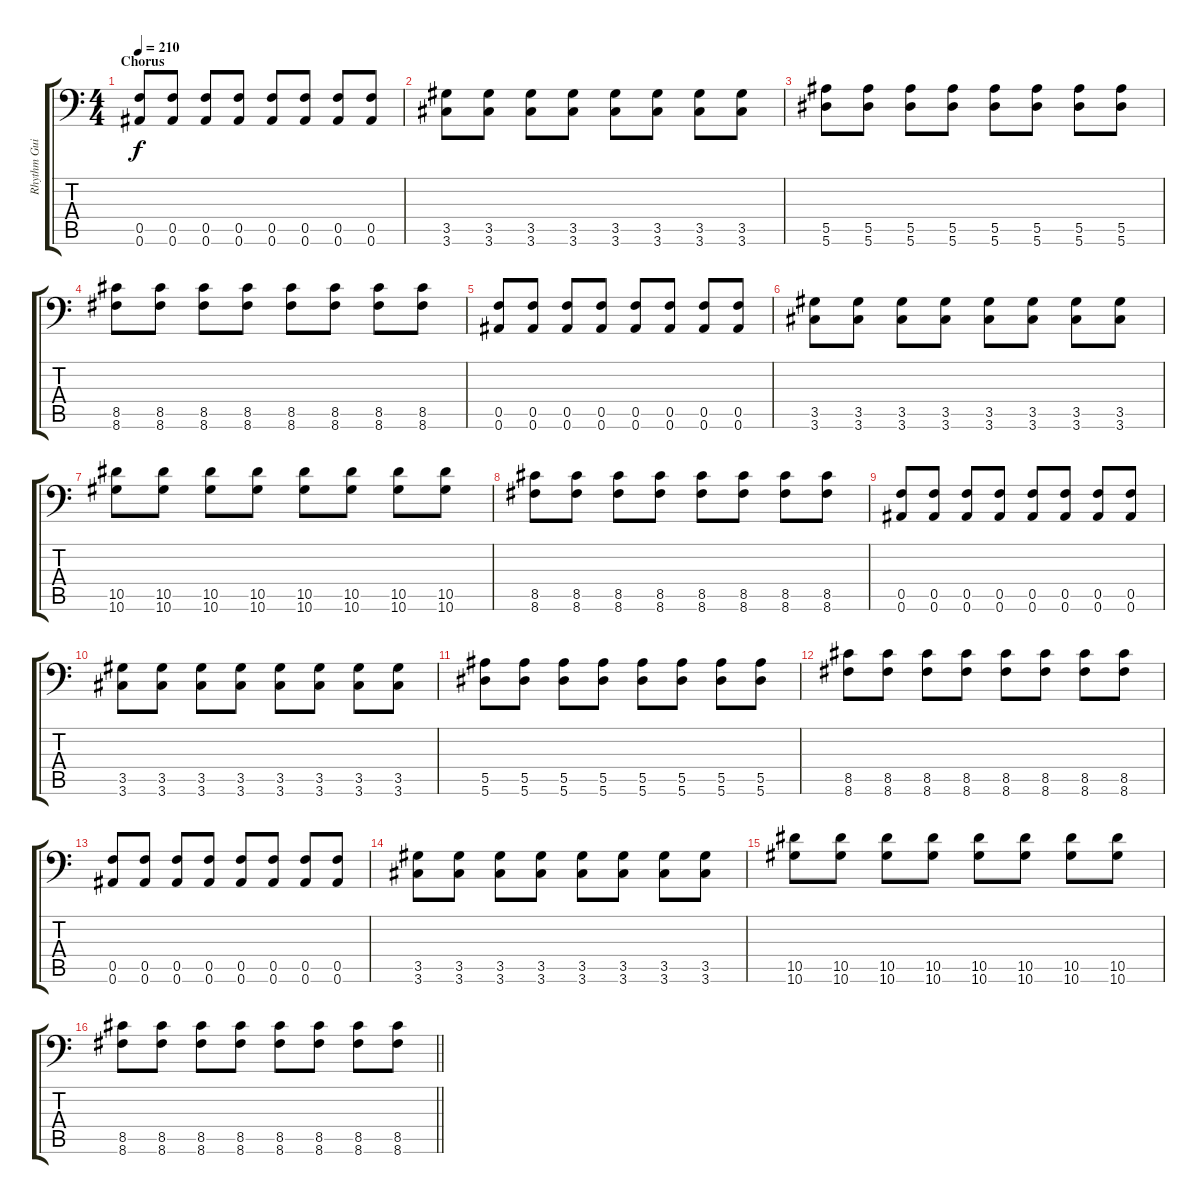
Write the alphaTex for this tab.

\track ("Rhythm Guitar I" "Rhythm Gui") {instrument distortionguitar}
\staff {score tabs}
\tuning (C4 G3 Eb3 Bb2 F2 Bb1) {hide}
\ts (4 4)
\section ("" "Chorus")
\tempo 210
\clef f4
\ks c
(0.5 0.6).8{dy f} (0.5 0.6).8 (0.5 0.6).8 (0.5 0.6).8 (0.5 0.6).8 (0.5 0.6).8 (0.5 0.6).8 (0.5 0.6).8 |
(3.5 3.6).8 (3.5 3.6).8 (3.5 3.6).8 (3.5 3.6).8 (3.5 3.6).8 (3.5 3.6).8 (3.5 3.6).8 (3.5 3.6).8 |
(5.5 5.6).8 (5.5 5.6).8 (5.5 5.6).8 (5.5 5.6).8 (5.5 5.6).8 (5.5 5.6).8 (5.5 5.6).8 (5.5 5.6).8 |
(8.5 8.6).8 (8.5 8.6).8 (8.5 8.6).8 (8.5 8.6).8 (8.5 8.6).8 (8.5 8.6).8 (8.5 8.6).8 (8.5 8.6).8 |
(0.5 0.6).8 (0.5 0.6).8 (0.5 0.6).8 (0.5 0.6).8 (0.5 0.6).8 (0.5 0.6).8 (0.5 0.6).8 (0.5 0.6).8 |
(3.5 3.6).8 (3.5 3.6).8 (3.5 3.6).8 (3.5 3.6).8 (3.5 3.6).8 (3.5 3.6).8 (3.5 3.6).8 (3.5 3.6).8 |
(10.5 10.6).8 (10.5 10.6).8 (10.5 10.6).8 (10.5 10.6).8 (10.5 10.6).8 (10.5 10.6).8 (10.5 10.6).8 (10.5 10.6).8 |
(8.5 8.6).8 (8.5 8.6).8 (8.5 8.6).8 (8.5 8.6).8 (8.5 8.6).8 (8.5 8.6).8 (8.5 8.6).8 (8.5 8.6).8 |
(0.5 0.6).8 (0.5 0.6).8 (0.5 0.6).8 (0.5 0.6).8 (0.5 0.6).8 (0.5 0.6).8 (0.5 0.6).8 (0.5 0.6).8 |
(3.5 3.6).8 (3.5 3.6).8 (3.5 3.6).8 (3.5 3.6).8 (3.5 3.6).8 (3.5 3.6).8 (3.5 3.6).8 (3.5 3.6).8 |
(5.5 5.6).8 (5.5 5.6).8 (5.5 5.6).8 (5.5 5.6).8 (5.5 5.6).8 (5.5 5.6).8 (5.5 5.6).8 (5.5 5.6).8 |
(8.5 8.6).8 (8.5 8.6).8 (8.5 8.6).8 (8.5 8.6).8 (8.5 8.6).8 (8.5 8.6).8 (8.5 8.6).8 (8.5 8.6).8 |
(0.5 0.6).8 (0.5 0.6).8 (0.5 0.6).8 (0.5 0.6).8 (0.5 0.6).8 (0.5 0.6).8 (0.5 0.6).8 (0.5 0.6).8 |
(3.5 3.6).8 (3.5 3.6).8 (3.5 3.6).8 (3.5 3.6).8 (3.5 3.6).8 (3.5 3.6).8 (3.5 3.6).8 (3.5 3.6).8 |
(10.5 10.6).8 (10.5 10.6).8 (10.5 10.6).8 (10.5 10.6).8 (10.5 10.6).8 (10.5 10.6).8 (10.5 10.6).8 (10.5 10.6).8 |
\barLineRight lightlight
(8.5 8.6).8 (8.5 8.6).8 (8.5 8.6).8 (8.5 8.6).8 (8.5 8.6).8 (8.5 8.6).8 (8.5 8.6).8 (8.5 8.6).8
